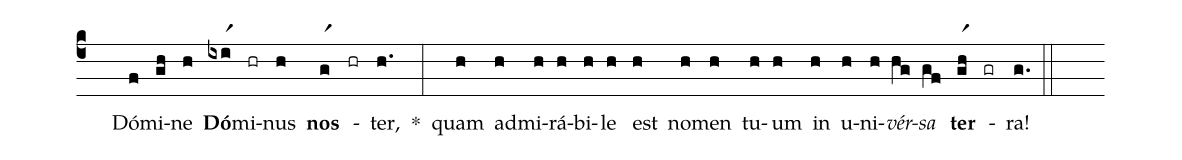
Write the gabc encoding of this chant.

%%
(c4)
( )Dó(f)mi(gh)ne(h) <b>Dó</b>(ixir1)mi(hr)nus(h) <b>nos</b>(gr1) -(hr) ter,(h.) *(:)
quam(h) ad(h)mi(h)rá(h)bi(h)le(h) est(h) no(h)men(h) tu(h)um(h) in(h) u(h)ni(h)<i>vér</i>(hg)<i>sa</i>(gf) <b>ter</b>(ghr1) -(gr) ra!(g.) (::)
